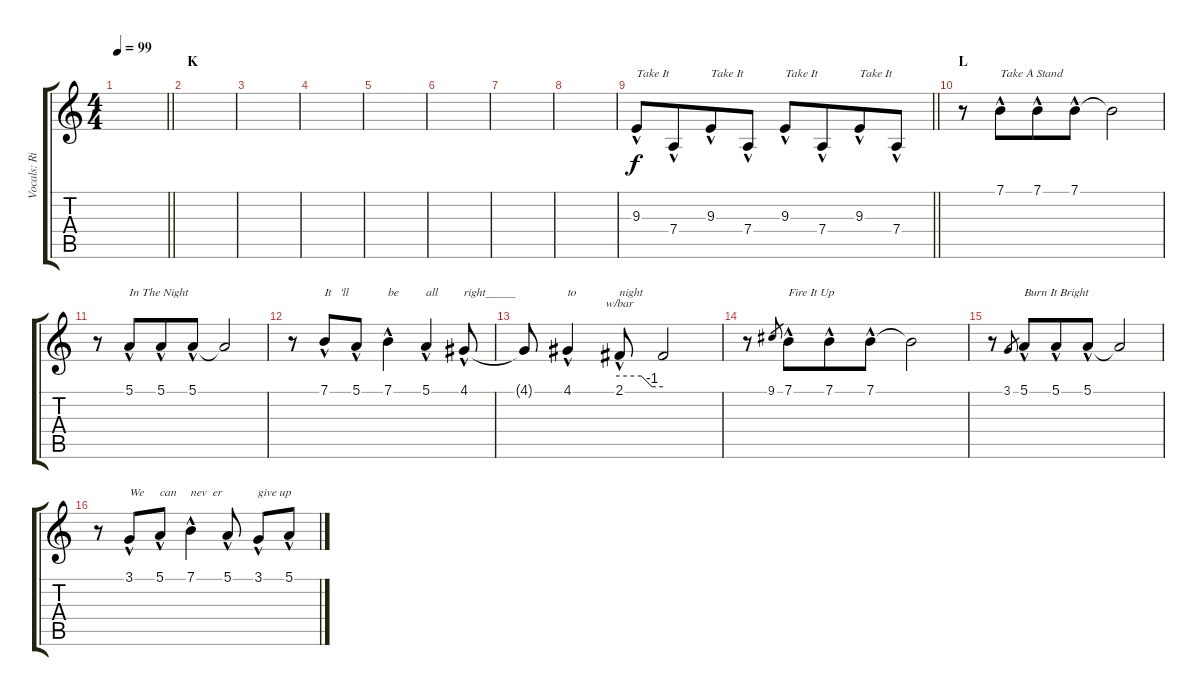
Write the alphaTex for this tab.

\track ("Vocals: Rick" "Vocals: Ri") {instrument lead1square}
\staff {score tabs}
\tuning (E4 B3 G3 D3 A2 E2) {hide}
\ts (4 4)
\tempo 99
\clef g2
\barLineRight lightlight
\ks c
|
\section ("" "K")
|
|
|
|
|
|
|
\barLineRight lightlight
9.3{hac}.8{txt "Take It"} 7.4{hac}.8{beam merge} 9.3{hac}.8{txt "Take It"} 7.4{hac}.8 9.3{hac}.8{txt "Take It"} 7.4{hac}.8{beam merge} 9.3{hac}.8{txt "Take It"} 7.4{hac}.8 |
\section ("" "L")
r.8 7.1{hac}.8{txt "Take A Stand" beam merge} 7.1{hac}.8 7.1{hac}.8 7.1{t}.2 |
r.8 5.1{hac}.8{txt "In The Night" beam merge} 5.1{hac}.8 5.1{hac}.8 5.1{t}.2 |
r.8 7.1{hac}.8{txt "It   'll" beam merge} 5.1{hac}.8 7.1{hac}.4{txt "be"} 5.1{hac}.4{txt "all"} 4.1{hac}.8{txt "right_____"} |
4.1{t}.8 4.1{hac}.4{txt "to"} 2.1{hac}.8{tbe (custom default 0 0 30 0 45 -4 60 -4) txt "night"} 2.1{t}.2 |
r.8 9.1.8{gr} 7.1{hac}.8{txt "Fire It Up" beam merge} 7.1{hac}.8 7.1{hac}.8 7.1{t}.2 |
r.8 3.1.8{gr} 5.1{hac}.8{txt "Burn It Bright" beam merge} 5.1{hac}.8 5.1{hac}.8 5.1{t}.2 |
r.8 3.1{hac}.8{txt "We" beam merge} 5.1{hac}.8{txt "can"} 7.1{hac}.4{txt "nev  er"} 5.1{hac}.8 3.1{hac}.8{txt "give up"} 5.1{hac}.8
